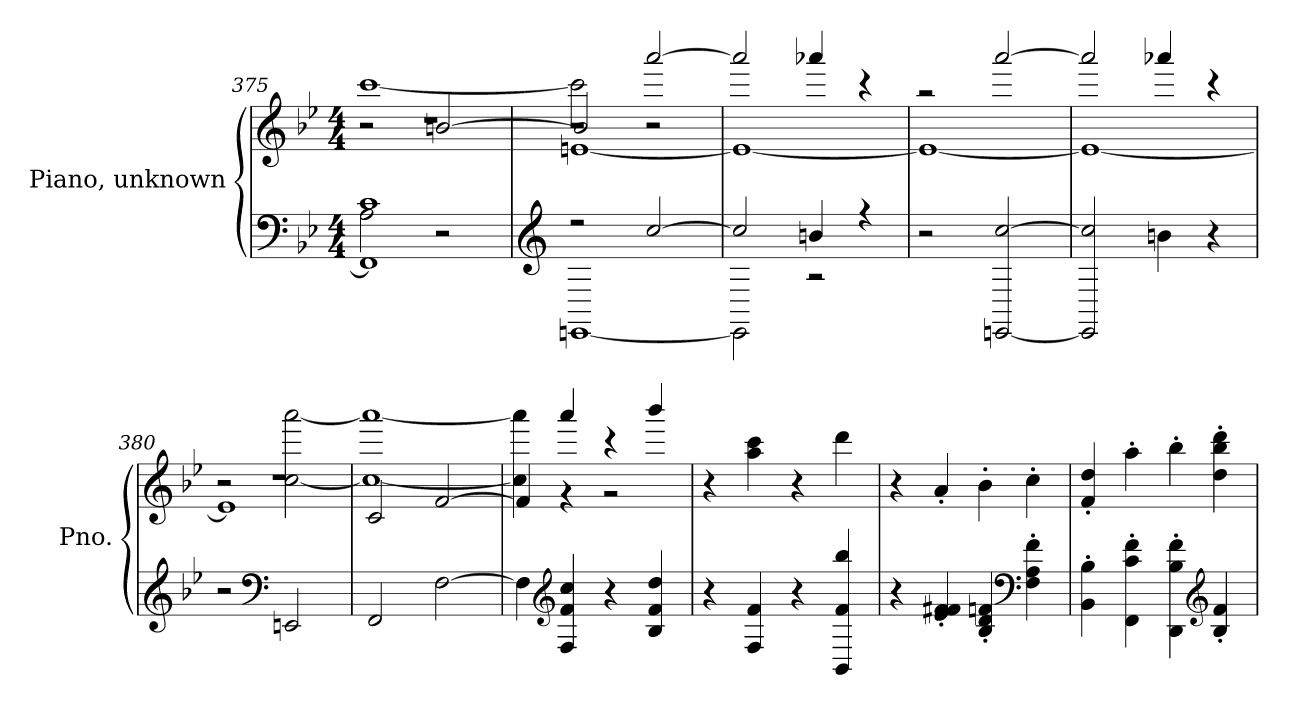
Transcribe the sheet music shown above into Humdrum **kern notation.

**kern	**kern
*part1	*part1
*staff2	*staff1
*I"Piano, unknown	*
*I'Pno.	*
*clefF4	*clefG2
*k[b-e-]	*k[b-e-]
*M4/4	*M4/4
=375	=375
*^	*^
*	*^	*	*^
1c	2A\	1FF]	1r	[1ccc	2r
.	2r	.	.	.	[2bn/
*v	*v	*v	*	*	*
*	*v	*v	*v
=376	=376
*clefG2	*
*^	*^
*	*	*	*^
*	*	*	*	*^
2r	[1EEn	2r	2ccc\]	2b/]	[1en
[2cc/	.	[2aaa/	2r	2r	.
*	*	*	*v	*v	*v
=377	=377	=377	=377
2cc/]	2EE\]	2aaa/]	1e_
4bn/	2r	4aaa-X/	.
4r	.	4r	.
*v	*v	*	*
=378	=378	=378
2r	2r	1e_
[2EEn/ [2cc/	[2aaa/	.
=379	=379	=379
2EE/] 2cc/]	2aaa/]	1e_
4bn\	4aaa-X/	.
4r	4r	.
=380	=380	=380
*	*	*^
2r	1r	2r	1e]
*clefF4	*	*	*
2EEn/	.	[2cc\ [2aaa\	.
*	*	*v	*v
=381	=381	=381
2FF/	2c/	1cc_ 1aaa_
[2F\	[2f/	.
!!LO:LB:g=z	!!
=382	=382	=382
4F\]	4f/]	4cc\] 4aaa\]
*clefG2	*	*
4F/ 4f/ 4cc/	4aaa/	4r
4r	4r	2r
4B-/ 4f/ 4dd/	4bbb-/	.
*	*v	*v
=383	=383
4r	4r
4F/ 4f/	4aa\ 4ccc\
4r	4r
4BB-/ 4f/ 4bb-/	4ddd\
=384	=384
4r	4r
4e-/' 4f/' 4f#X/'	4a'/
4B-/' 4d/' 4fn/'	4b-'\
*clefF4	*
4F\' 4A\' 4f\'	4cc'\
=385	=385
4BB-\' 4B-\'	4f/' 4dd/'
4FF\' 4c\' 4f\'	4aa'\
4DD\' 4B-\' 4f\'	4bb-'\
*clefG2	*
4B-/' 4f/'	4dd\' 4bb-\' 4ddd\'
=	=
*-	*-
